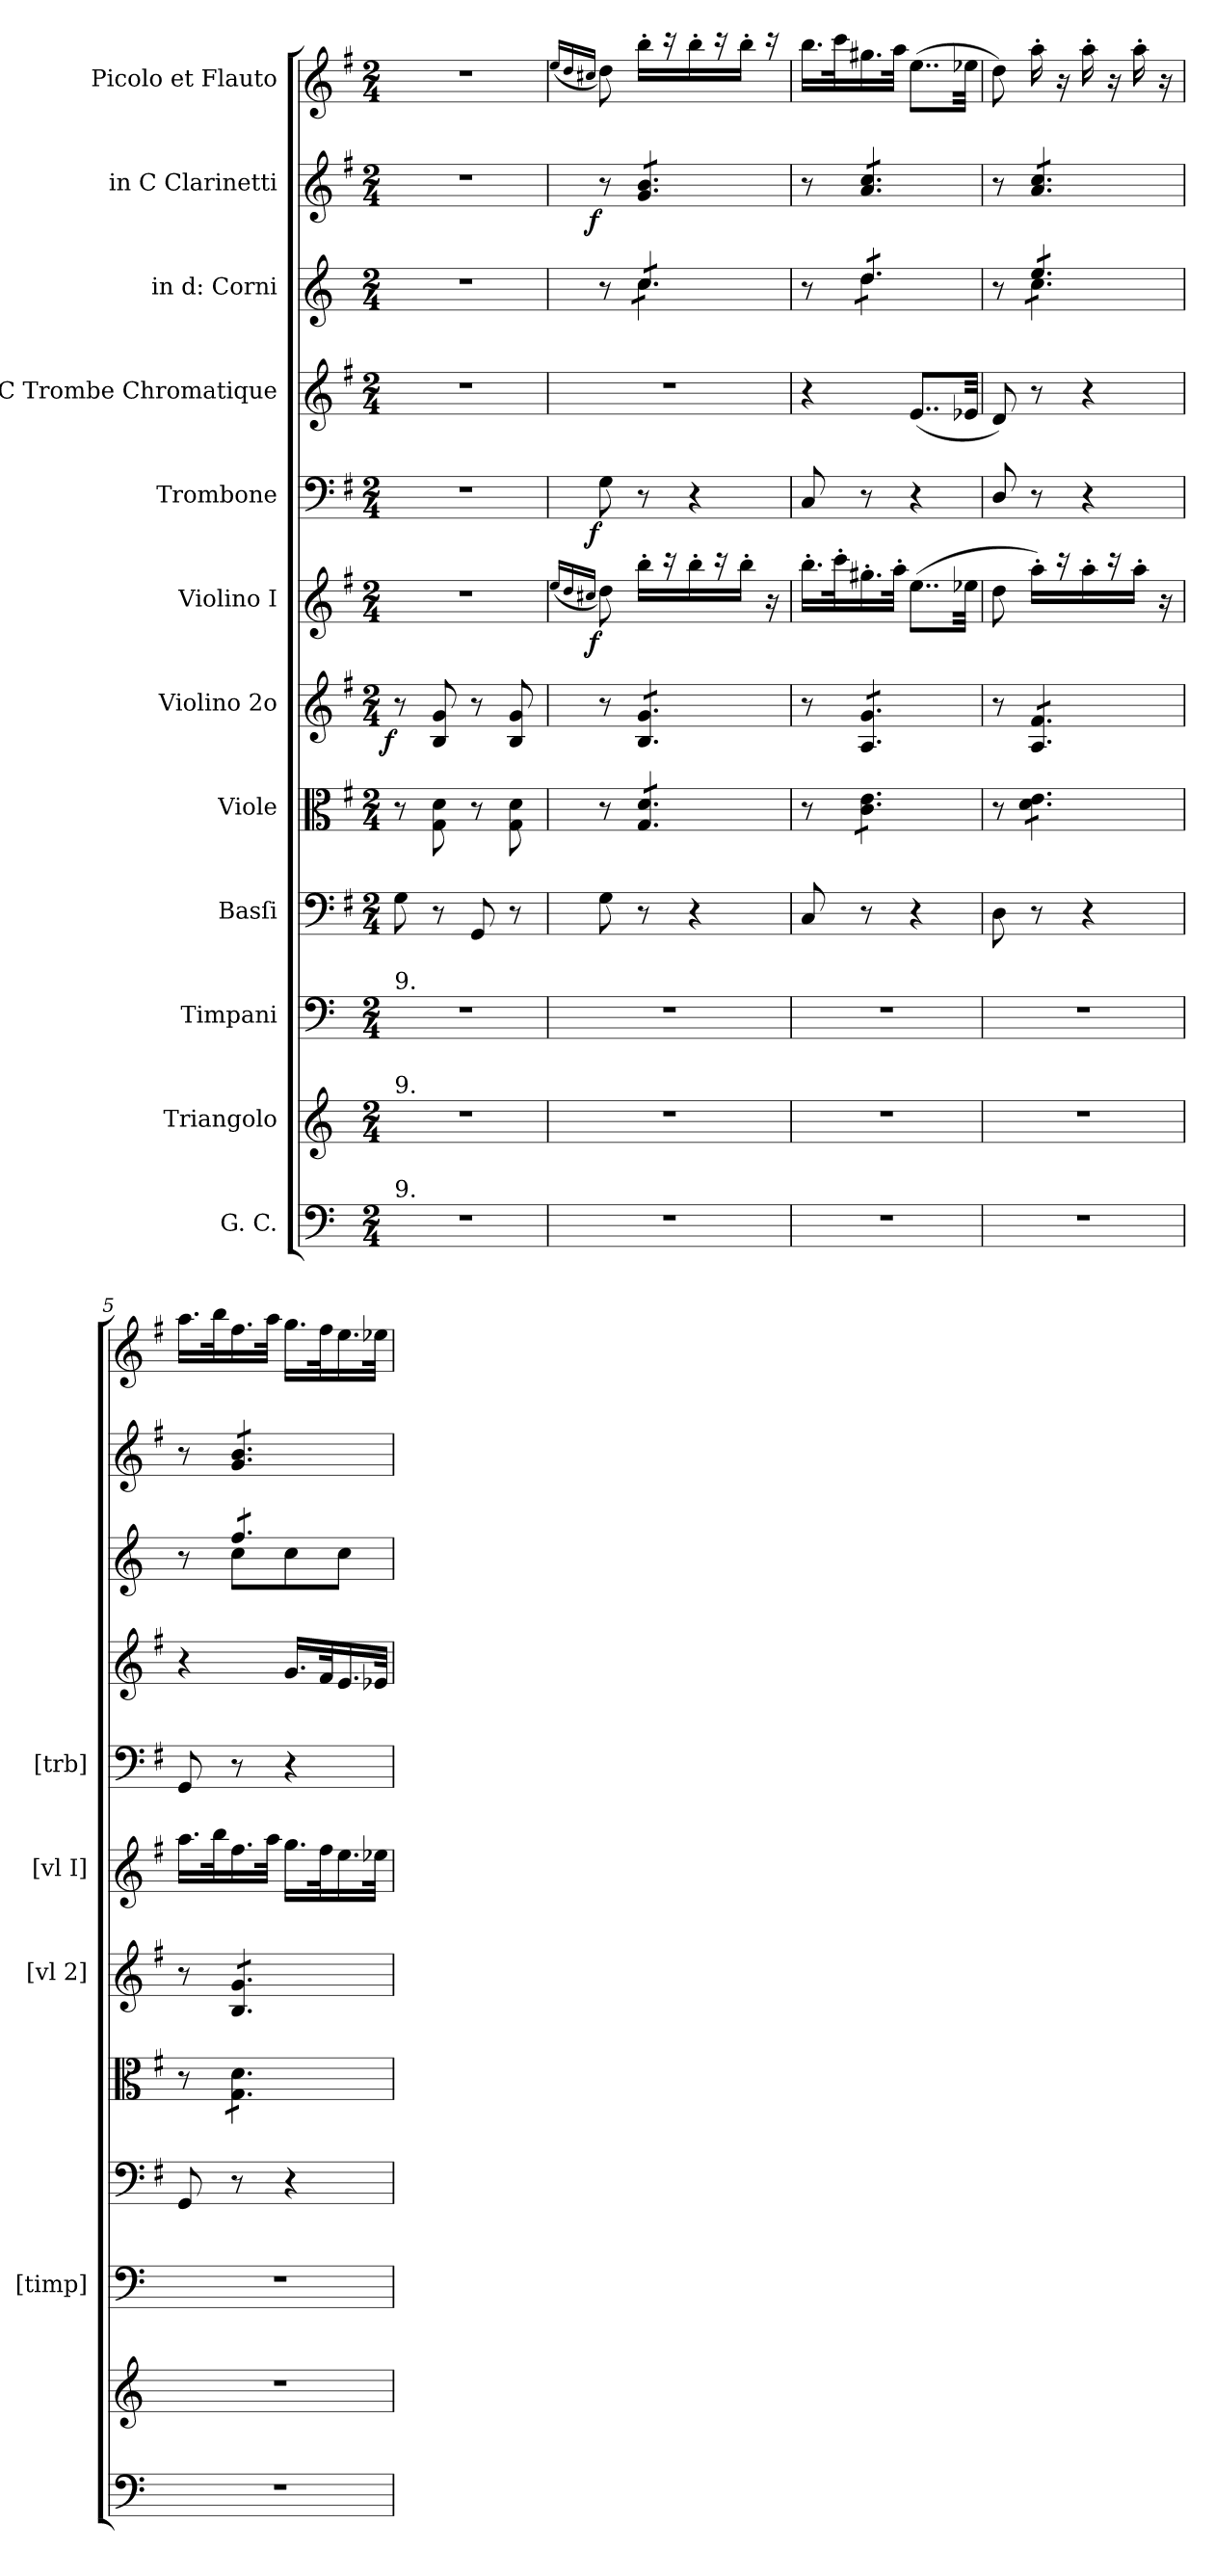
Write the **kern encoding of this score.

**kern	**kern	**kern	**kern	**kern	**kern	**dynam	**kern	**dynam	**kern	**dynam	**kern	**kern	**kern	**dynam	**kern
*part12	*part11	*part10	*part9	*part8	*part7	*part7	*part6	*part6	*part5	*part5	*part4	*part3	*part2	*part2	*part1
*staff12	*staff11	*staff10	*staff9	*staff8	*staff7	*staff7	*staff6	*staff6	*staff5	*staff5	*staff4	*staff3	*staff2	*staff2	*staff1
*I"G. C.	*I"Triangolo	*I"Timpani	*I"Basſi	*I"Viole	*I"Violino 2o	*	*I"Violino I	*	*I"Trombone	*	*I"in C Trombe Chromatique	*I"in d: Corni	*I"in C Clarinetti	*	*I"Picolo et Flauto
*	*	*I'[timp]	*	*	*I'[vl 2]	*	*I'[vl I]	*	*I'[trb]	*	*	*	*	*	*
*clefF4	*clefG2	*clefF4	*clefF4	*clefC3	*clefG2	*	*clefG2	*	*clefF4	*	*clefG2	*clefG2	*clefG2	*	*clefG2
*	*	*	*	*	*	*	*	*	*	*	*	*ITrd6c10	*	*	*
*k[]	*k[]	*k[]	*k[f#]	*k[f#]	*k[f#]	*	*k[f#]	*	*k[f#]	*	*k[f#]	*k[f#c#]	*k[f#]	*	*k[f#]
*M2/4	*M2/4	*M2/4	*M2/4	*M2/4	*M2/4	*	*M2/4	*	*M2/4	*	*M2/4	*M2/4	*M2/4	*	*M2/4
=1	=1	=1	=1	=1	=1	=1	=1	=1	=1	=1	=1	=1	=1	=1	=1
!	!	!LO:TX:a:t=9.	!	!	!	!	!	!	!	!	!	!	!	!	!
!	!LO:TX:a:t=9.	!	!	!	!	!	!	!	!	!	!	!	!	!	!
!LO:TX:a:t=9.	!	!	!	!	!	!	!	!	!	!	!	!	!	!	!
!	!	!	!	!	!	!LO:DY:rj	!	!	!	!	!	!	!	!	!
2r	2r	2r	8G\	8r	8r	f	2r	.	2r	.	2r	2r	2r	.	2r
.	.	.	8r	8G\ 8d\	8B/ 8g/	.	.	.	.	.	.	.	.	.	.
.	.	.	8GG/	8r	8r	.	.	.	.	.	.	.	.	.	.
.	.	.	8r	8G\ 8d\	8B/ 8g/	.	.	.	.	.	.	.	.	.	.
=2	=2	=2	=2	=2	=2	=2	=2	=2	=2	=2	=2	=2	=2	=2	=2
.	.	.	.	.	.	.	(16qqee/LL	.	.	.	.	.	.	.	(16qqee/LL
.	.	.	.	.	.	.	16qqdd/	.	.	.	.	.	.	.	16qqdd/
.	.	.	.	.	.	.	16qqcc#X/JJ	.	.	.	.	.	.	.	16qqcc#X/JJ
*	*	*	*	*	*	*	*	*	*	*	*	*^	*	*	*
!	!	!	!	!	!	!	!	!LO:DY:rj	!	!LO:DY:rj	!	!	!	!	!LO:DY:rj	!
2r	2r	2r	8G\	8r	8r	.	8dd\)	f	8G\	f	2r	8r	8ryy	8r	f	8dd\)
*	*	*	*	*tremolo	*	*	*	*	*	*	*	*	*	*	*	*
*	*	*	*	*	*tremolo	*	*	*	*	*	*	*	*	*	*	*
*	*	*	*	*	*	*	*	*	*	*	*	*tremolo	*	*	*	*
*	*	*	*	*	*	*	*	*	*	*	*	*	*	*tremolo	*	*
.	.	.	8r	8G/ 8d/L	8B/ 8g/L	.	16bb'\LL	.	8r	.	.	8d/L	8d\L	8g/ 8b/L	.	16bb'\LL
.	.	.	.	.	.	.	16r	.	.	.	.	.	.	.	.	16r
.	.	.	4r	8G/ 8d/	8B/ 8g/	.	16bb'\	.	4r	.	.	8d/	8d\	8g/ 8b/	.	16bb'\
.	.	.	.	.	.	.	16r	.	.	.	.	.	.	.	.	16r
.	.	.	.	8G/ 8d/J	8B/ 8g/J	.	16bb'\JJ	.	.	.	.	8d/J	8d\J	8g/ 8b/J	.	16bb'\JJ
.	.	.	.	.	.	.	16r	.	.	.	.	.	.	.	.	16rccc
=3	=3	=3	=3	=3	=3	=3	=3	=3	=3	=3	=3	=3	=3	=3	=3	=3
2r	2r	2r	8C/	8r	8r	.	16.bb'\LL	.	8C/	.	4r	8r	8ryy	8r	.	16.bb\LL
.	.	.	.	.	.	.	32ccc'\K	.	.	.	.	.	.	.	.	32ccc\K
.	.	.	8r	8c\ 8e\L	8A/ 8g/L	.	16.gg#X'\	.	8r	.	.	8e/L	8e\L	8a/ 8cc/L	.	16.gg#X\
.	.	.	.	.	.	.	32aa'\JJk	.	.	.	.	.	.	.	.	32aa\JJk
.	.	.	4r	8c\ 8e\	8A/ 8g/	.	(8..ee\L	.	4r	.	(8..e/L	8e/	8e\	8a/ 8cc/	.	(8..ee\L
.	.	.	.	8c\ 8e\J	8A/ 8g/J	.	.	.	.	.	.	8e/J	8e\J	8a/ 8cc/J	.	.
.	.	.	.	.	.	.	32ee-X\Jkk	.	.	.	32e-X/Jkk	.	.	.	.	32ee-X\Jkk
=4	=4	=4	=4	=4	=4	=4	=4	=4	=4	=4	=4	=4	=4	=4	=4	=4
2r	2r	2r	8D\	8r	8r	.	8dd\	.	8D/	.	8d/)	8r	8ryy	8r	.	8dd\)
.	.	.	8r	8d\ 8e\L	8A/ 8f#/L	.	16aa'\LL)	.	8r	.	8r	8f#/L	8d\L	8a/ 8cc/L	.	16aa'\
.	.	.	.	.	.	.	16r	.	.	.	.	.	.	.	.	16r
.	.	.	4r	8d\ 8e\	8A/ 8f#/	.	16aa'\	.	4r	.	4r	8f#/	8d\	8a/ 8cc/	.	16aa'\
.	.	.	.	.	.	.	16r	.	.	.	.	.	.	.	.	16r
.	.	.	.	8d\ 8e\J	8A/ 8f#/J	.	16aa'\JJ	.	.	.	.	8f#/J	8d\J	8a/ 8cc/J	.	16aa'\
.	.	.	.	.	.	.	16r	.	.	.	.	.	.	.	.	16r
=5	=5	=5	=5	=5	=5	=5	=5	=5	=5	=5	=5	=5	=5	=5	=5	=5
2r	2r	2r	8GG/	8r	8r	.	16.aa\LL	.	8GG/	.	4r	8r	8ryy	8r	.	16.aa\LL
.	.	.	.	.	.	.	32bb\K	.	.	.	.	.	.	.	.	32bb\K
.	.	.	8r	8G\ 8d\L	8B/ 8g/L	.	16.ff#\	.	8r	.	.	8g/L	8d\L	8g/ 8b/L	.	16.ff#\
.	.	.	.	.	.	.	32aa\JJk	.	.	.	.	.	.	.	.	32aa\JJk
.	.	.	4r	8G\ 8d\	8B/ 8g/	.	16.gg\LL	.	4r	.	16.g/LL	8g/	8d\	8g/ 8b/	.	16.gg\LL
.	.	.	.	.	.	.	32ff#\K	.	.	.	32f#/K	.	.	.	.	32ff#\K
.	.	.	.	8G\ 8d\J	8B/ 8g/J	.	16.ee\	.	.	.	16.e/	8g/J	8d\J	8g/ 8b/J	.	16.ee\
*	*	*	*	*	*	*	*	*	*	*	*	*	*	*Xtremolo	*	*
*	*	*	*	*	*	*	*	*	*	*	*	*Xtremolo	*	*	*	*
*	*	*	*	*	*Xtremolo	*	*	*	*	*	*	*	*	*	*	*
*	*	*	*	*Xtremolo	*	*	*	*	*	*	*	*	*	*	*	*
.	.	.	.	.	.	.	32ee-X\JJk	.	.	.	32e-X/JJk	.	.	.	.	32ee-X\JJk
*	*	*	*	*	*	*	*	*	*	*	*	*v	*v	*	*	*
=	=	=	=	=	=	=	=	=	=	=	=	=	=	=	=
*-	*-	*-	*-	*-	*-	*-	*-	*-	*-	*-	*-	*-	*-	*-	*-
